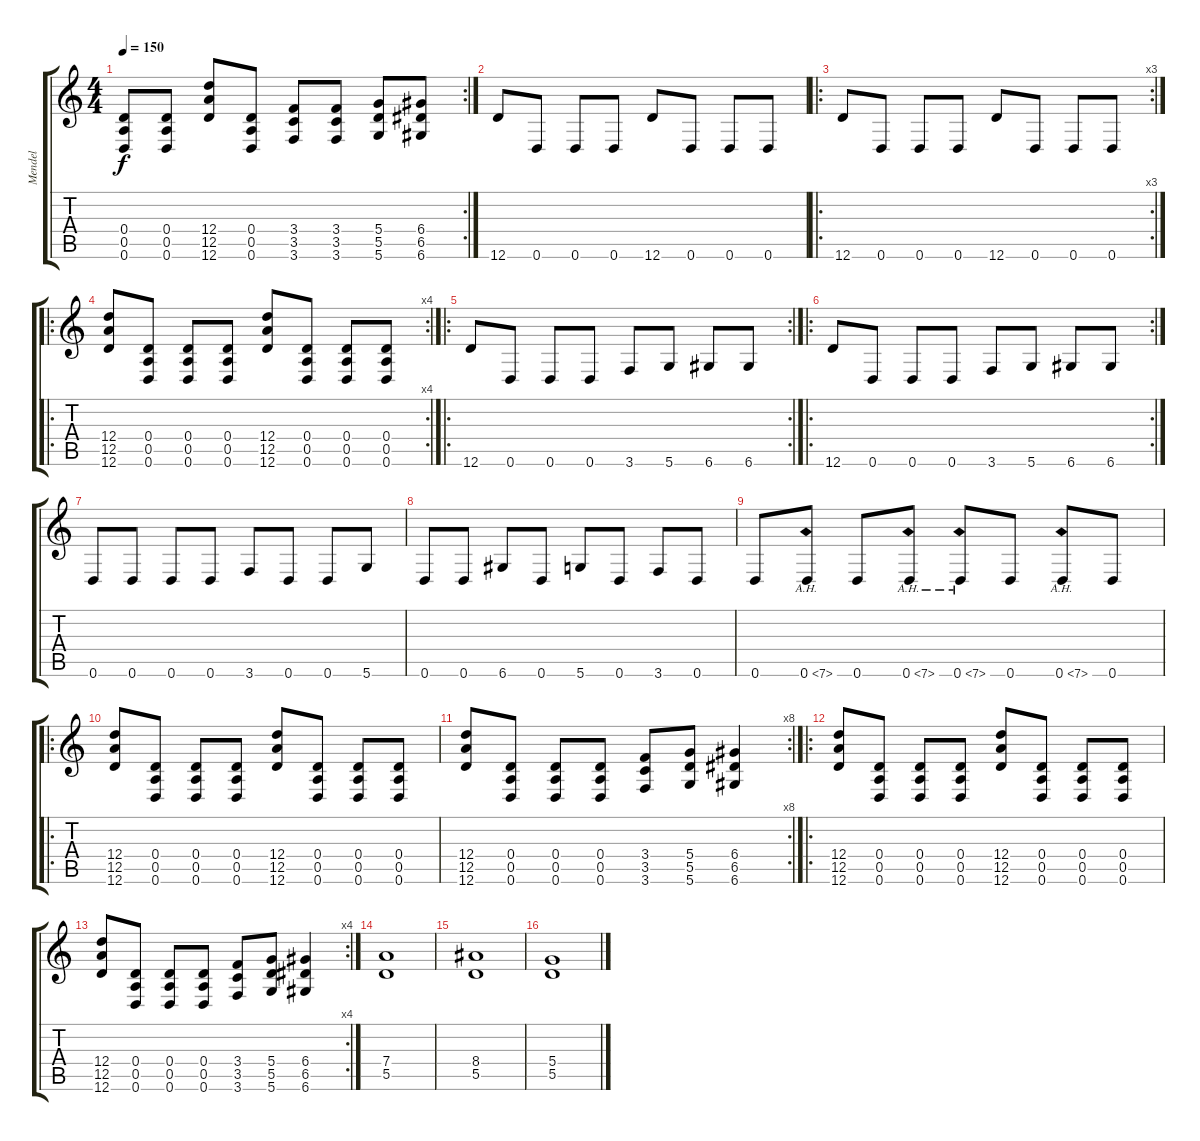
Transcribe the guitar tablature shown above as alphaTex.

\track ("Mendel" "Mendel") {instrument overdrivenguitar}
\staff {score tabs}
\tuning (E4 B3 G3 D3 A2 D2) {hide}
\rc 2
\ts (4 4)
\tempo 150
\clef g2
\ks c
(0.4 0.5 0.6).8{dy f} (0.4 0.5 0.6).8 (12.4 12.5 12.6).8 (0.4 0.5 0.6).8 (3.4 3.5 3.6).8 (3.4 3.5 3.6).8 (5.4 5.5 5.6).8 (6.4 6.5 6.6).8 |
12.6.8 0.6.8 0.6.8 0.6.8 12.6.8 0.6.8 0.6.8 0.6.8 |
\ro
\rc 3
12.6.8 0.6.8 0.6.8 0.6.8 12.6.8 0.6.8 0.6.8 0.6.8 |
\ro
\rc 4
(12.4 12.5 12.6).8 (0.4 0.5 0.6).8 (0.4 0.5 0.6).8 (0.4 0.5 0.6).8 (12.4 12.5 12.6).8 (0.4 0.5 0.6).8 (0.4 0.5 0.6).8 (0.4 0.5 0.6).8 |
\ro
\rc 2
12.6.8 0.6.8 0.6.8 0.6.8 3.6.8 5.6.8 6.6.8 6.6.8 |
\ro
\rc 2
12.6.8 0.6.8 0.6.8 0.6.8 3.6.8 5.6.8 6.6.8 6.6.8 |
0.6.8 0.6.8 0.6.8 0.6.8 3.6.8 0.6.8 0.6.8 5.6.8 |
0.6.8 0.6.8 6.6.8 0.6.8 5.6.8 0.6.8 3.6.8 0.6.8 |
0.6.8 0.6{ah 7}.8 0.6.8 0.6{ah 7}.8 0.6{ah 7}.8 0.6.8 0.6{ah 7}.8 0.6.8 |
\ro
(12.4 12.5 12.6).8 (0.4 0.5 0.6).8 (0.4 0.5 0.6).8 (0.4 0.5 0.6).8 (12.4 12.5 12.6).8 (0.4 0.5 0.6).8 (0.4 0.5 0.6).8 (0.4 0.5 0.6).8 |
\rc 8
(12.4 12.5 12.6).8 (0.4 0.5 0.6).8 (0.4 0.5 0.6).8 (0.4 0.5 0.6).8 (3.4 3.5 3.6).8 (5.4 5.5 5.6).8 (6.4 6.5 6.6).4 |
\ro
(12.4 12.5 12.6).8 (0.4 0.5 0.6).8 (0.4 0.5 0.6).8 (0.4 0.5 0.6).8 (12.4 12.5 12.6).8 (0.4 0.5 0.6).8 (0.4 0.5 0.6).8 (0.4 0.5 0.6).8 |
\rc 4
(12.4 12.5 12.6).8 (0.4 0.5 0.6).8 (0.4 0.5 0.6).8 (0.4 0.5 0.6).8 (3.4 3.5 3.6).8 (5.4 5.5 5.6).8 (6.4 6.5 6.6).4 |
(7.4 5.5).1 |
(8.4 5.5).1 |
(5.4 5.5).1
